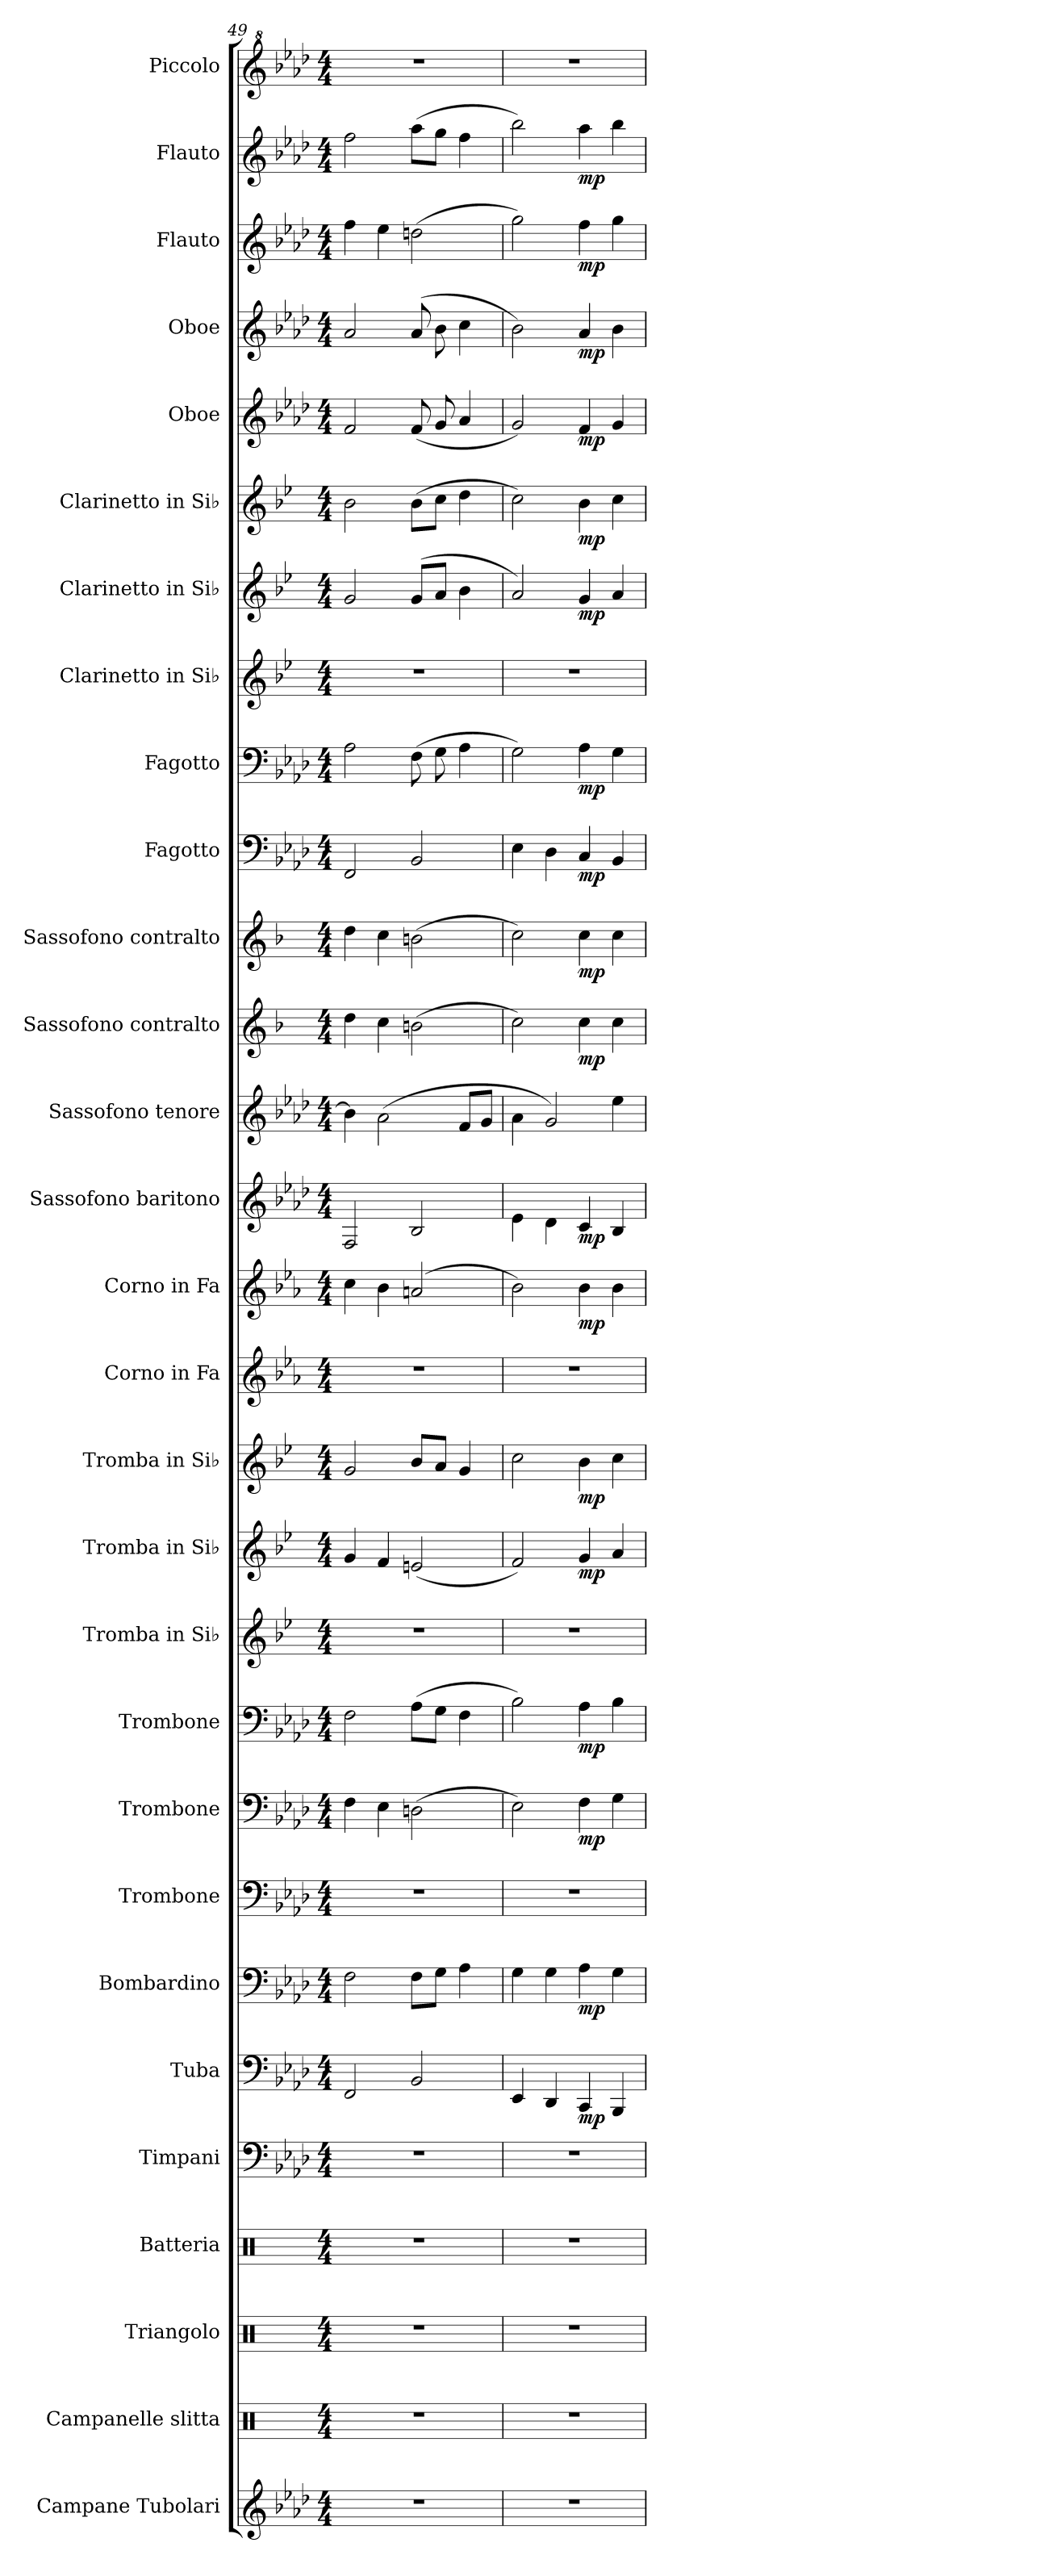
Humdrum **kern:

**kern	**kern	**kern	**kern	**kern	**kern	**dynam	**kern	**dynam	**kern	**kern	**dynam	**kern	**dynam	**kern	**kern	**dynam	**kern	**dynam	**kern	**kern	**dynam	**kern	**dynam	**kern	**kern	**dynam	**kern	**dynam	**kern	**dynam	**kern	**dynam	**kern	**kern	**dynam	**kern	**dynam	**kern	**dynam	**kern	**dynam	**kern	**dynam	**kern	**dynam	**kern
*part29	*part28	*part27	*part26	*part25	*part24	*part24	*part23	*part23	*part22	*part21	*part21	*part20	*part20	*part19	*part18	*part18	*part17	*part17	*part16	*part15	*part15	*part14	*part14	*part13	*part12	*part12	*part11	*part11	*part10	*part10	*part9	*part9	*part8	*part7	*part7	*part6	*part6	*part5	*part5	*part4	*part4	*part3	*part3	*part2	*part2	*part1
*staff29	*staff28	*staff27	*staff26	*staff25	*staff24	*staff24	*staff23	*staff23	*staff22	*staff21	*staff21	*staff20	*staff20	*staff19	*staff18	*staff18	*staff17	*staff17	*staff16	*staff15	*staff15	*staff14	*staff14	*staff13	*staff12	*staff12	*staff11	*staff11	*staff10	*staff10	*staff9	*staff9	*staff8	*staff7	*staff7	*staff6	*staff6	*staff5	*staff5	*staff4	*staff4	*staff3	*staff3	*staff2	*staff2	*staff1
*I"Campane Tubolari	*I"Campanelle slitta	*I"Triangolo	*I"Batteria	*I"Timpani	*I"Tuba	*	*I"Bombardino	*	*I"Trombone	*I"Trombone	*	*I"Trombone	*	*I"Tromba in Si♭	*I"Tromba in Si♭	*	*I"Tromba in Si♭	*	*I"Corno in Fa	*I"Corno in Fa	*	*I"Sassofono baritono	*	*I"Sassofono tenore	*I"Sassofono contralto	*	*I"Sassofono contralto	*	*I"Fagotto	*	*I"Fagotto	*	*I"Clarinetto in Si♭	*I"Clarinetto in Si♭	*	*I"Clarinetto in Si♭	*	*I"Oboe	*	*I"Oboe	*	*I"Flauto	*	*I"Flauto	*	*I"Piccolo
*I'Camp. tb.	*	*I'Triang.	*I'Batt.	*I'Timp.	*I'Tba.	*	*	*	*I'Tbn.	*I'Tbn.	*	*I'Tbn.	*	*I'Tr. Si♭	*I'Tr. Si♭	*	*I'Tr. Si♭	*	*I'Cor. Fa	*I'Cor. Fa	*	*	*	*	*	*	*	*	*I'Fag.	*	*I'Fag.	*	*I'Cl. Si♭	*I'Cl. Si♭	*	*I'Cl. Si♭	*	*I'Ob.	*	*I'Ob.	*	*I'Fl.	*	*I'Fl.	*	*
!!LO:PB:g=z
*clefG2	*clefX	*clefX	*clefX	*clefF4	*clefF4	*	*clefF4	*	*clefF4	*clefF4	*	*clefF4	*	*clefG2	*clefG2	*	*clefG2	*	*clefG2	*clefG2	*	*clefG2	*	*clefG2	*clefG2	*	*clefG2	*	*clefF4	*	*clefF4	*	*clefG2	*clefG2	*	*clefG2	*	*clefG2	*	*clefG2	*	*clefG2	*	*clefG2	*	*clefG^2
*	*	*	*	*	*	*	*	*	*	*	*	*	*	*ITrd1c2	*ITrd1c2	*	*ITrd1c2	*	*ITrd4c7	*ITrd4c7	*	*ITrd12c21	*	*ITrd8c14	*ITrd5c9	*	*ITrd5c9	*	*	*	*	*	*ITrd1c2	*ITrd1c2	*	*ITrd1c2	*	*	*	*	*	*	*	*	*	*ITrd-7c-12
*k[b-e-a-d-]	*k[]	*k[]	*k[]	*k[b-e-a-d-]	*k[b-e-a-d-]	*	*k[b-e-a-d-]	*	*k[b-e-a-d-]	*k[b-e-a-d-]	*	*k[b-e-a-d-]	*	*k[b-e-a-d-]	*k[b-e-a-d-]	*	*k[b-e-a-d-]	*	*k[b-e-a-d-]	*k[b-e-a-d-]	*	*k[b-e-a-d-]	*	*k[b-e-a-d-]	*k[b-e-a-d-]	*	*k[b-e-a-d-]	*	*k[b-e-a-d-]	*	*k[b-e-a-d-]	*	*k[b-e-a-d-]	*k[b-e-a-d-]	*	*k[b-e-a-d-]	*	*k[b-e-a-d-]	*	*k[b-e-a-d-]	*	*k[b-e-a-d-]	*	*k[b-e-a-d-]	*	*k[b-e-a-d-]
*M4/4	*M4/4	*M4/4	*M4/4	*M4/4	*M4/4	*	*M4/4	*	*M4/4	*M4/4	*	*M4/4	*	*M4/4	*M4/4	*	*M4/4	*	*M4/4	*M4/4	*	*M4/4	*	*M4/4	*M4/4	*	*M4/4	*	*M4/4	*	*M4/4	*	*M4/4	*M4/4	*	*M4/4	*	*M4/4	*	*M4/4	*	*M4/4	*	*M4/4	*	*M4/4
=49	=49	=49	=49	=49	=49	=49	=49	=49	=49	=49	=49	=49	=49	=49	=49	=49	=49	=49	=49	=49	=49	=49	=49	=49	=49	=49	=49	=49	=49	=49	=49	=49	=49	=49	=49	=49	=49	=49	=49	=49	=49	=49	=49	=49	=49	=49
1r	1r	1r	1r	1r	2FF/	.	2F\	.	1r	4F\	.	2F\	.	1r	4f/	.	2f/	.	1r	4f\	.	2FF/	.	4B-\]	4f\	.	4f\	.	2FF/	.	2A-\	.	1r	2f/	.	2a-\	.	2f/	.	2a-/	.	4ff\	.	2ff\	.	1r
.	.	.	.	.	.	.	.	.	.	4E-\	.	.	.	.	4e-/	.	.	.	.	4e-\	.	.	.	(2A-\	4e-\	.	4e-\	.	.	.	.	.	.	.	.	.	.	.	.	.	.	4ee-\	.	.	.	.
.	.	.	.	.	2BB-/	.	8F\L	.	.	(2Dn\	.	(8A-\L	.	.	(2dn/	.	8a-/L	.	.	(2dn/	.	2BB-/	.	.	(2dn\	.	(2dn\	.	2BB-/	.	(8F\	.	.	(8f/L	.	(8a-\L	.	(8f/	.	(8a-/	.	(2ddn\	.	(8aa-\L	.	.
.	.	.	.	.	.	.	8G\J	.	.	.	.	8G\J	.	.	.	.	8g/J	.	.	.	.	.	.	.	.	.	.	.	.	.	8G\	.	.	8g/J	.	8b-\J	.	8g/	.	8b-\	.	.	.	8gg\J	.	.
.	.	.	.	.	.	.	4A-\	.	.	.	.	4F\	.	.	.	.	4f/	.	.	.	.	.	.	8F/L	.	.	.	.	.	.	4A-\	.	.	4a-\	.	4cc\	.	4a-/	.	4cc\	.	.	.	4ff\	.	.
.	.	.	.	.	.	.	.	.	.	.	.	.	.	.	.	.	.	.	.	.	.	.	.	8G/J	.	.	.	.	.	.	.	.	.	.	.	.	.	.	.	.	.	.	.	.	.	.
=50	=50	=50	=50	=50	=50	=50	=50	=50	=50	=50	=50	=50	=50	=50	=50	=50	=50	=50	=50	=50	=50	=50	=50	=50	=50	=50	=50	=50	=50	=50	=50	=50	=50	=50	=50	=50	=50	=50	=50	=50	=50	=50	=50	=50	=50	=50
1r	1r	1r	1r	1r	4EE-/	.	4G\	.	1r	2E-\)	.	2B-\)	.	1r	2e-/)	.	2b-\	.	1r	2e-\)	.	4E-\	.	4A-\	2e-\)	.	2e-\)	.	4E-\	.	2G\)	.	1r	2g/)	.	2b-\)	.	2g/)	.	2b-\)	.	2gg\)	.	2bb-\)	.	1r
.	.	.	.	.	4DD-/	.	4G\	.	.	.	.	.	.	.	.	.	.	.	.	.	.	4D-\	.	2G/)	.	.	.	.	4D-\	.	.	.	.	.	.	.	.	.	.	.	.	.	.	.	.	.
!	!	!	!	!	!	!LO:DY:b	!	!LO:DY:b	!	!	!LO:DY:b	!	!LO:DY:b	!	!	!LO:DY:b	!	!LO:DY:b	!	!	!LO:DY:b	!	!LO:DY:b	!	!	!LO:DY:b	!	!LO:DY:b	!	!LO:DY:b	!	!LO:DY:b	!	!	!LO:DY:b	!	!LO:DY:b	!	!LO:DY:b	!	!LO:DY:b	!	!LO:DY:b	!	!LO:DY:b	!
.	.	.	.	.	4CC/	mp	4A-\	mp	.	4F\	mp	4A-\	mp	.	4f/	mp	4a-\	mp	.	4e-\	mp	4C/	mp	.	4e-\	mp	4e-\	mp	4C/	mp	4A-\	mp	.	4f/	mp	4a-\	mp	4f/	mp	4a-/	mp	4ff\	mp	4aa-\	mp	.
.	.	.	.	.	4BBB-/	.	4G\	.	.	4G\	.	4B-\	.	.	4g/	.	4b-\	.	.	4e-\	.	4BB-/	.	4e-\	4e-\	.	4e-\	.	4BB-/	.	4G\	.	.	4g/	.	4b-\	.	4g/	.	4b-\	.	4gg\	.	4bb-\	.	.
=	=	=	=	=	=	=	=	=	=	=	=	=	=	=	=	=	=	=	=	=	=	=	=	=	=	=	=	=	=	=	=	=	=	=	=	=	=	=	=	=	=	=	=	=	=	=
*-	*-	*-	*-	*-	*-	*-	*-	*-	*-	*-	*-	*-	*-	*-	*-	*-	*-	*-	*-	*-	*-	*-	*-	*-	*-	*-	*-	*-	*-	*-	*-	*-	*-	*-	*-	*-	*-	*-	*-	*-	*-	*-	*-	*-	*-	*-
